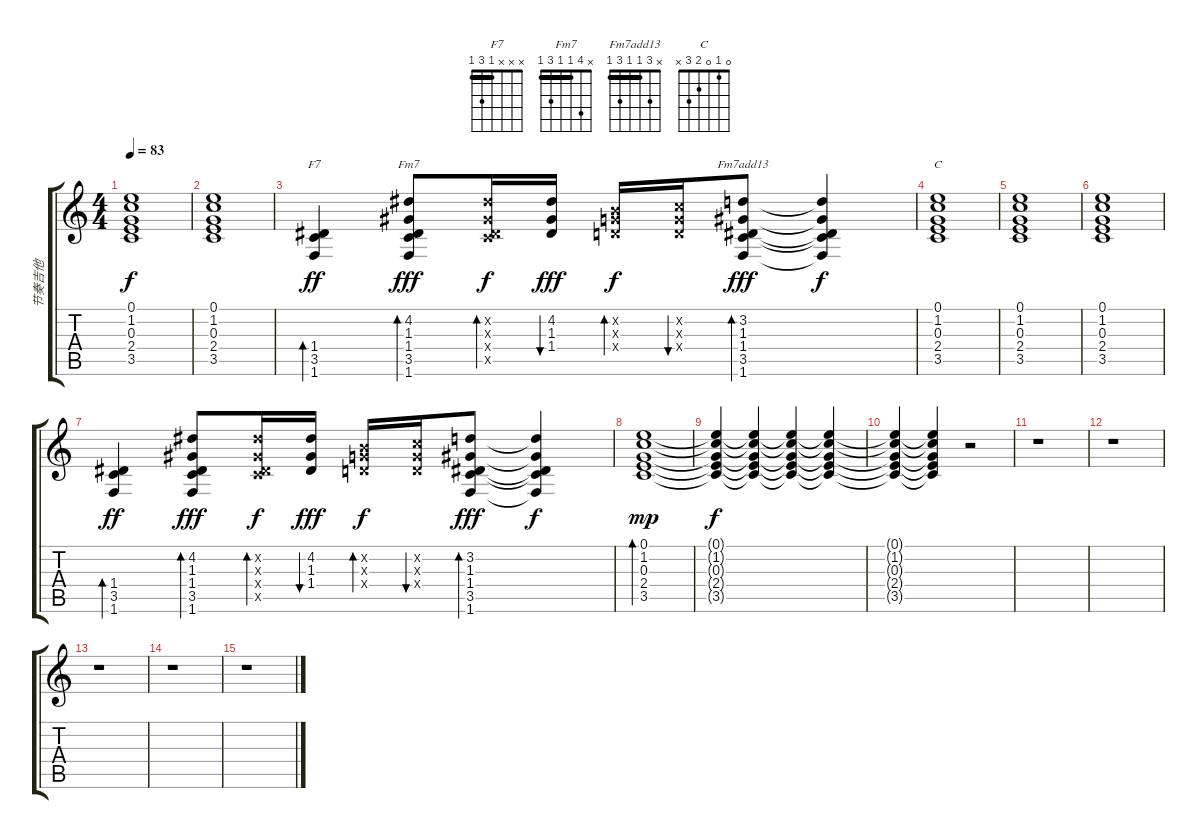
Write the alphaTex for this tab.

\track ("节奏吉他" "节奏吉他") {instrument distortionguitar}
\staff {score tabs}
\tuning (E4 B3 G3 D3 A2 E2) {hide}
\chord ("F7" x x x 1 3 1) {barre 1}
\chord ("Fm7" x 4 1 1 3 1) {barre 1}
\chord ("Fm7add13" x 3 1 1 3 1) {barre 1}
\chord ("C" 0 1 0 2 3 x)
\ts (4 4)
\tempo 83
\clef g2
\ks c
(0.1 1.2 0.3 2.4 3.5).1{dy f} |
(0.1 1.2 0.3 2.4 3.5).1 |
(1.4 3.5 1.6).4{bd 30 ch "F7" dy ff} (4.2 1.3 1.4 3.5 1.6).8{bd 30 ch "Fm7" dy fff} (4.2{x} 1.3{x} 1.4{x} 3.5{x}).16{bd 30 dy f} (4.2 1.3 1.4).16{bu 30 dy fff} (0.2{x} 0.3{x} 0.4{x}).16{bd 30 dy f} (1.2{x} 0.3{x} 0.4{x}).16{bu 30} (3.2 1.3 1.4 3.5 1.6).8{bd 30 ch "Fm7add13" dy fff} (3.2{t} 1.3{t} 1.4{t} 3.5{t} 1.6{t}).4{dy f} |
(0.1 1.2 0.3 2.4 3.5).1{ch "C"} |
(0.1 1.2 0.3 2.4 3.5).1 |
(0.1 1.2 0.3 2.4 3.5).1 |
(1.4 3.5 1.6).4{bd 30 dy ff} (4.2 1.3 1.4 3.5 1.6).8{bd 30 dy fff} (4.2{x} 1.3{x} 1.4{x} 3.5{x}).16{bd 30 dy f} (4.2 1.3 1.4).16{bu 30 dy fff} (0.2{x} 0.3{x} 0.4{x}).16{bd 30 dy f} (1.2{x} 0.3{x} 0.4{x}).16{bu 30} (3.2 1.3 1.4 3.5 1.6).8{bd 30 dy fff} (3.2{t} 1.3{t} 1.4{t} 3.5{t} 1.6{t}).4{dy f} |
(0.1 1.2 0.3 2.4 3.5).1{bd 480 dy mp} |
(0.1{t} 1.2{t} 0.3{t} 2.4{t} 3.5{t}).4{dy f} (0.1{t} 1.2{t} 0.3{t} 2.4{t} 3.5{t}).4{volume 6} (0.1{t} 1.2{t} 0.3{t} 2.4{t} 3.5{t}).4{volume 5} (0.1{t} 1.2{t} 0.3{t} 2.4{t} 3.5{t}).4{volume 4} |
(0.1{t} 1.2{t} 0.3{t} 2.4{t} 3.5{t}).4{volume 3} (0.1{t} 1.2{t} 0.3{t} 2.4{t} 3.5{t}).4{volume 2} r.2 |
r.1 |
r.1 |
r.1 |
r.1 |
r.1
